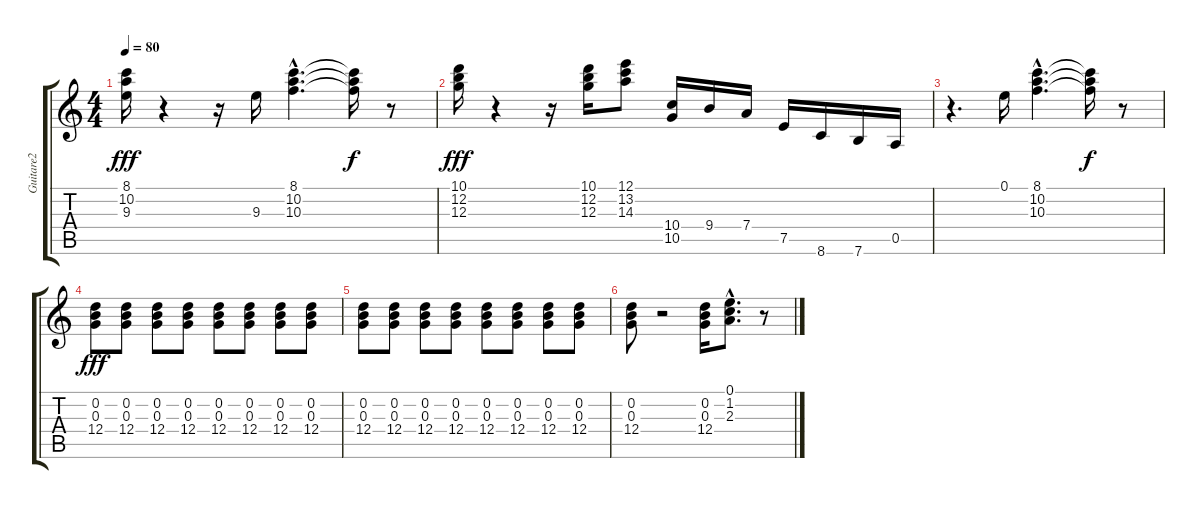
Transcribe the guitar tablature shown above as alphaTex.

\track ("Guitare2" "Guitare2") {instrument electricguitarclean}
\staff {score tabs}
\tuning (E4 B3 G3 D3 A2 E2) {hide}
\ts (4 4)
\tempo 80
\clef g2
\ks c
(8.1 10.2 9.3).16{dy fff} r.4 r.16 9.3.16 (8.1{hac} 10.2{hac} 10.3{hac}).4{d} (8.1{t} 10.2{t} 10.3{t}).16{dy f} r.8 |
(10.1 12.2 12.3).16{dy fff} r.4 r.16 (10.1 12.2 12.3).16 (12.1 13.2 14.3).8 (10.4 10.5).16 9.4.16 7.4.16 7.5.16 8.6.16 7.6.16 0.5.16 |
r.4{d} 0.1.16 (8.1{hac} 10.2{hac} 10.3{hac}).4{d} (8.1{t} 10.2{t} 10.3{t}).16{dy f} r.8 |
(0.2 0.3 12.4).8{dy fff} (0.2 0.3 12.4).8 (0.2 0.3 12.4).8 (0.2 0.3 12.4).8 (0.2 0.3 12.4).8 (0.2 0.3 12.4).8 (0.2 0.3 12.4).8 (0.2 0.3 12.4).8 |
(0.2 0.3 12.4).8 (0.2 0.3 12.4).8 (0.2 0.3 12.4).8 (0.2 0.3 12.4).8 (0.2 0.3 12.4).8 (0.2 0.3 12.4).8 (0.2 0.3 12.4).8 (0.2 0.3 12.4).8 |
(0.2 0.3 12.4).8 r.2 (0.2 0.3 12.4).16 (0.1{hac} 1.2{hac} 2.3{hac}).8{d} r.8
